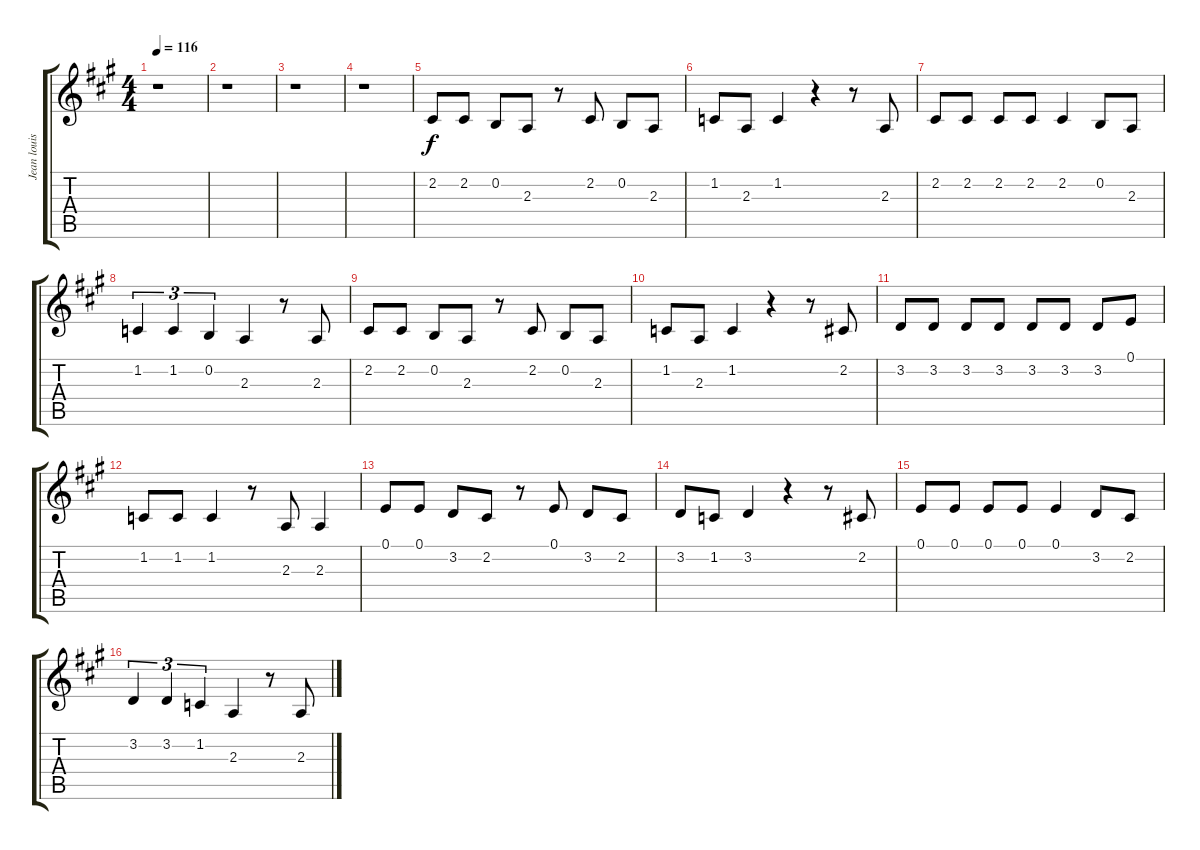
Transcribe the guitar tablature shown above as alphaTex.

\track ("Jean louis Aubert" "Jean louis") {instrument choiraahs}
\staff {score tabs}
\tuning (E4 B3 G3 D3 A2 E2) {hide}
\ts (4 4)
\tempo 116
\clef g2
\ks a
r.1{dy f} |
r.1 |
r.1 |
r.1 |
2.2.8 2.2.8 0.2.8 2.3.8 r.8 2.2.8 0.2.8 2.3.8 |
1.2.8 2.3.8 1.2.4 r.4 r.8 2.3.8 |
2.2.8 2.2.8 2.2.8 2.2.8 2.2.4 0.2.8 2.3.8 |
1.2.4{tu (3 2)} 1.2.4{tu (3 2)} 0.2.4{tu (3 2)} 2.3.4 r.8 2.3.8 |
2.2.8 2.2.8 0.2.8 2.3.8 r.8 2.2.8 0.2.8 2.3.8 |
1.2.8 2.3.8 1.2.4 r.4 r.8 2.2.8 |
3.2.8 3.2.8 3.2.8 3.2.8 3.2.8 3.2.8 3.2.8 0.1.8 |
1.2.8 1.2.8 1.2.4 r.8 2.3.8 2.3.4 |
0.1.8 0.1.8 3.2.8 2.2.8 r.8 0.1.8 3.2.8 2.2.8 |
3.2.8 1.2.8 3.2.4 r.4 r.8 2.2.8 |
0.1.8 0.1.8 0.1.8 0.1.8 0.1.4 3.2.8 2.2.8 |
3.2.4{tu (3 2)} 3.2.4{tu (3 2)} 1.2.4{tu (3 2)} 2.3.4 r.8 2.3.8
